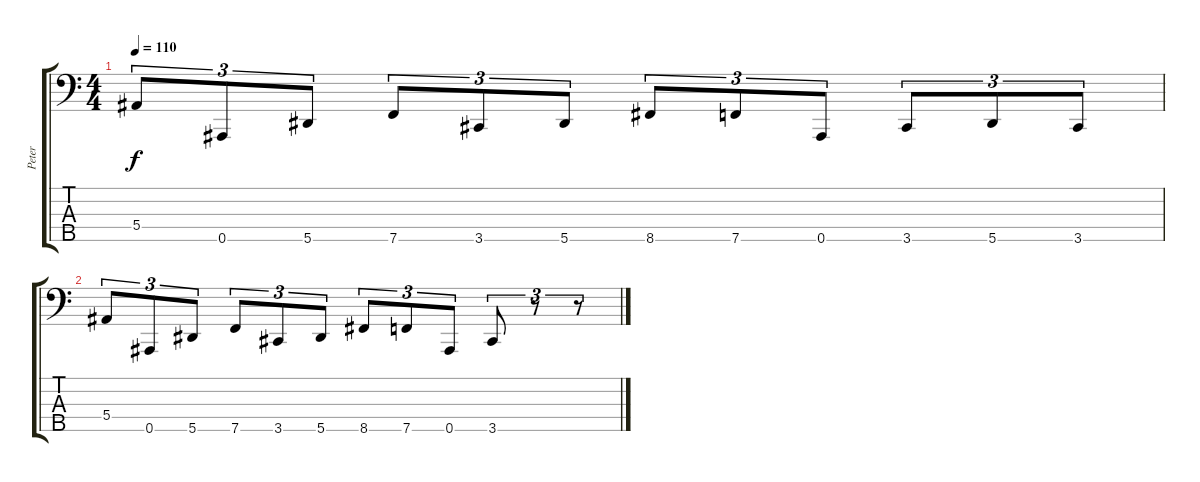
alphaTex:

\track ("Peter" "Peter") {instrument electricbassfinger}
\staff {score tabs}
\tuning (Ab2 Eb2 Bb1 F1 Bb0) {hide}
\ts (4 4)
\tempo 110
\clef f4
\ks c
5.4.8{tu (3 2) dy f} 0.5.8{tu (3 2)} 5.5.8{tu (3 2)} 7.5.8{tu (3 2)} 3.5.8{tu (3 2)} 5.5.8{tu (3 2)} 8.5.8{tu (3 2)} 7.5.8{tu (3 2)} 0.5.8{tu (3 2)} 3.5.8{tu (3 2)} 5.5.8{tu (3 2)} 3.5.8{tu (3 2)} |
5.4.8{tu (3 2)} 0.5.8{tu (3 2)} 5.5.8{tu (3 2)} 7.5.8{tu (3 2)} 3.5.8{tu (3 2)} 5.5.8{tu (3 2)} 8.5.8{tu (3 2)} 7.5.8{tu (3 2)} 0.5.8{tu (3 2)} 3.5.8{tu (3 2)} r.8{tu (3 2)} r.8{tu (3 2)}
